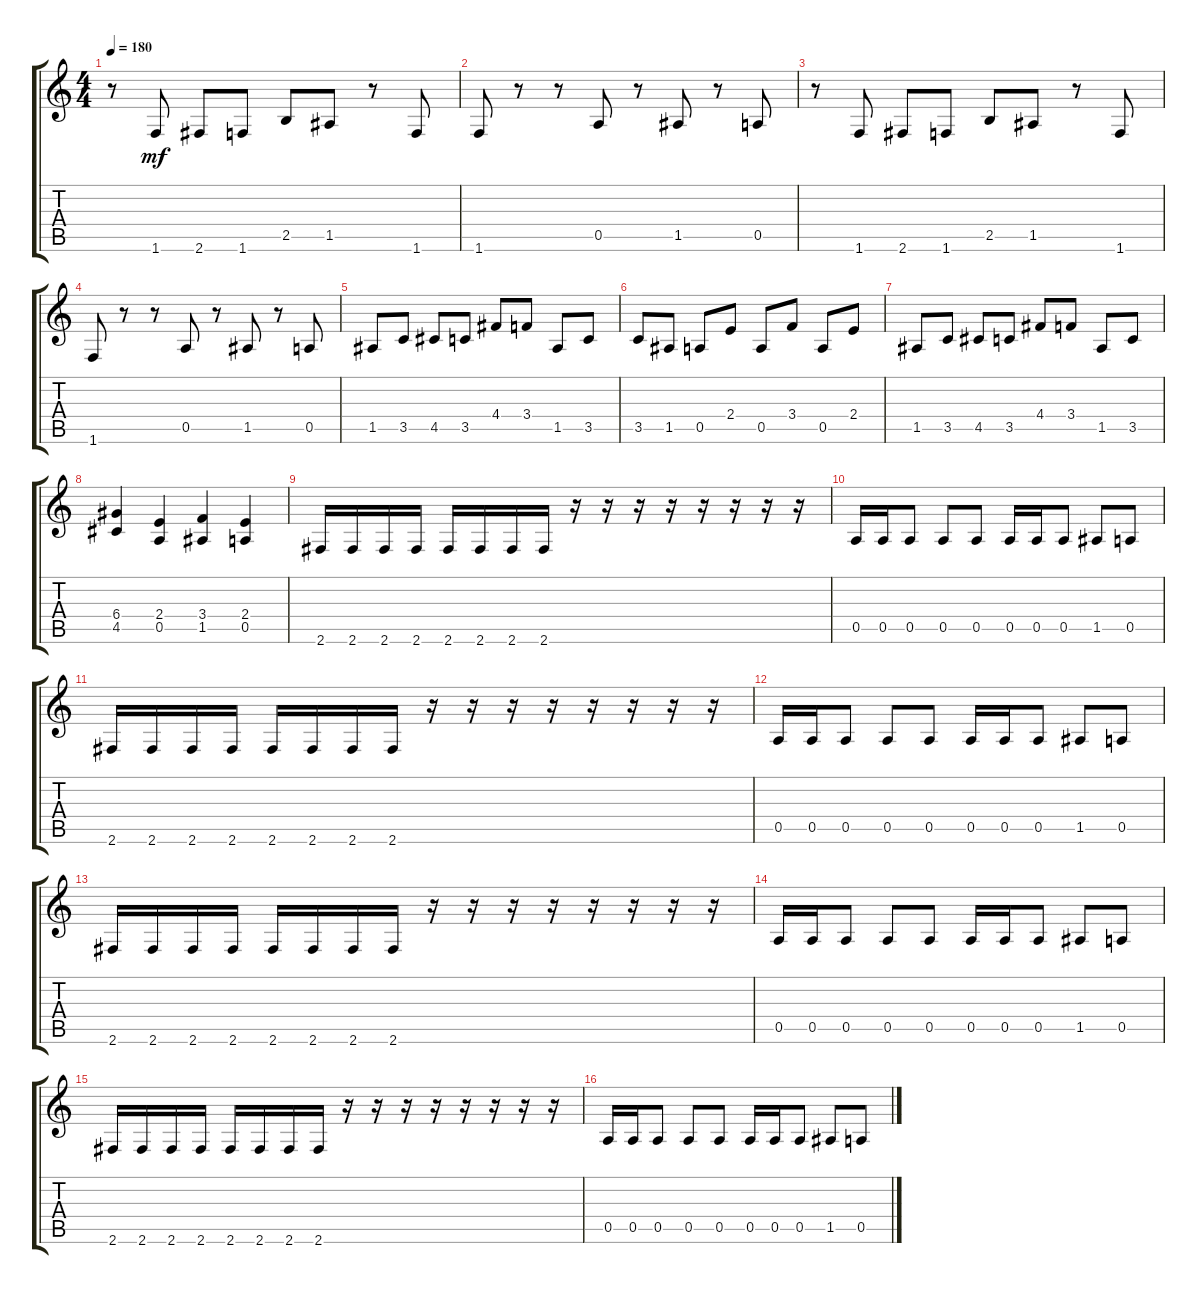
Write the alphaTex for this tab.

\track "" {instrument distortionguitar}
\staff {score tabs}
\tuning (E4 B3 G3 D3 A2 E2) {hide}
\ts (4 4)
\tempo 180
\clef g2
\ks c
r.8{dy mf} 1.6.8 2.6.8 1.6.8 2.5.8 1.5.8 r.8 1.6.8 |
1.6.8 r.8 r.8 0.5.8 r.8 1.5.8 r.8 0.5.8 |
r.8 1.6.8 2.6.8 1.6.8 2.5.8 1.5.8 r.8 1.6.8 |
1.6.8 r.8 r.8 0.5.8 r.8 1.5.8 r.8 0.5.8 |
1.5.8 3.5.8 4.5.8 3.5.8 4.4.8 3.4.8 1.5.8 3.5.8 |
3.5.8 1.5.8 0.5.8 2.4.8 0.5.8 3.4.8 0.5.8 2.4.8 |
1.5.8 3.5.8 4.5.8 3.5.8 4.4.8 3.4.8 1.5.8 3.5.8 |
(6.4 4.5).4 (2.4 0.5).4 (3.4 1.5).4 (2.4 0.5).4 |
2.6.16 2.6.16 2.6.16 2.6.16 2.6.16 2.6.16 2.6.16 2.6.16 r.16 r.16 r.16 r.16 r.16 r.16 r.16 r.16 |
0.5.16 0.5.16 0.5.8 0.5.8 0.5.8 0.5.16 0.5.16 0.5.8 1.5.8 0.5.8 |
2.6.16 2.6.16 2.6.16 2.6.16 2.6.16 2.6.16 2.6.16 2.6.16 r.16 r.16 r.16 r.16 r.16 r.16 r.16 r.16 |
0.5.16 0.5.16 0.5.8 0.5.8 0.5.8 0.5.16 0.5.16 0.5.8 1.5.8 0.5.8 |
2.6.16 2.6.16 2.6.16 2.6.16 2.6.16 2.6.16 2.6.16 2.6.16 r.16 r.16 r.16 r.16 r.16 r.16 r.16 r.16 |
0.5.16 0.5.16 0.5.8 0.5.8 0.5.8 0.5.16 0.5.16 0.5.8 1.5.8 0.5.8 |
2.6.16 2.6.16 2.6.16 2.6.16 2.6.16 2.6.16 2.6.16 2.6.16 r.16 r.16 r.16 r.16 r.16 r.16 r.16 r.16 |
0.5.16 0.5.16 0.5.8 0.5.8 0.5.8 0.5.16 0.5.16 0.5.8 1.5.8 0.5.8
